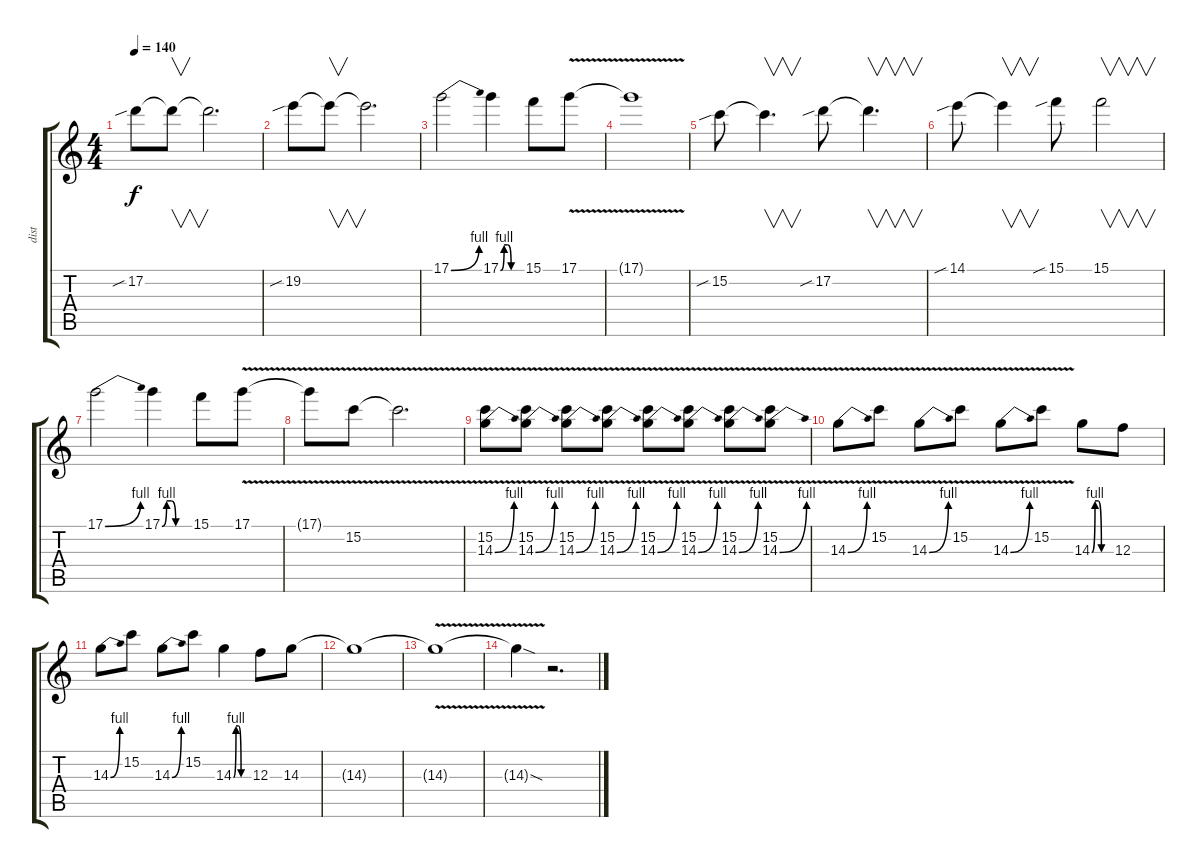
\track ("dist" "dist") {instrument distortionguitar}
\staff {score tabs}
\tuning (D4 A3 F3 C3 G2 C2) {hide}
\ts (4 4)
\tempo 140
\clef g2
\ks c
17.2{sib}.8{dy f} 17.2{t}.8{v} 17.2{t}.2{d} |
19.2{sib}.8 19.2{t}.8{v} 19.2{t}.2{d} |
17.1{be (bend 0 0 60 4)}.2 17.1{be (custom 0 0 10 4 20 4 30 0 60 0)}.4 15.1.8 17.1{v}.8 |
17.1{t}.1 |
15.2{sib}.8 15.2{t}.4{v d} 17.2{sib}.8 17.2{t}.4{v d} |
14.1{sib}.8 14.1{t}.4{v} 15.1{sib}.8 15.1.2{v} |
17.1{be (bend 0 0 60 4)}.2 17.1{be (custom 0 0 10 4 20 4 30 0 60 0)}.4 15.1.8 17.1{v}.8 |
17.1{t}.8 15.2{v}.8 15.2{t}.2{d} |
(15.2{v} 14.3{be (bend 0 0 60 4) v}).8 (15.2{v} 14.3{be (bend 0 0 60 4) v}).8 (15.2{v} 14.3{be (bend 0 0 60 4) v}).8 (15.2{v} 14.3{be (bend 0 0 60 4) v}).8 (15.2{v} 14.3{be (bend 0 0 60 4) v}).8 (15.2{v} 14.3{be (bend 0 0 60 4) v}).8 (15.2{v} 14.3{be (bend 0 0 60 4) v}).8 (15.2{v} 14.3{be (bend 0 0 60 4) v}).8 |
14.3{be (bend 0 0 60 4) v}.8 15.2{v}.8 14.3{be (bend 0 0 60 4) v}.8 15.2{v}.8 14.3{be (bend 0 0 60 4) v}.8 15.2{v}.8 14.3{be (custom 0 0 10 4 20 4 30 0 60 0)}.8 12.3.8 |
14.3{be (bend 0 0 60 4)}.8 15.2.8 14.3{be (bend 0 0 60 4)}.8 15.2.8 14.3{be (custom 0 0 10 4 20 4 30 0 60 0)}.4 12.3.8 14.3.8 |
14.3{t}.1 |
14.3{v t}.1 |
14.3{sod t}.4 r.2{d}
